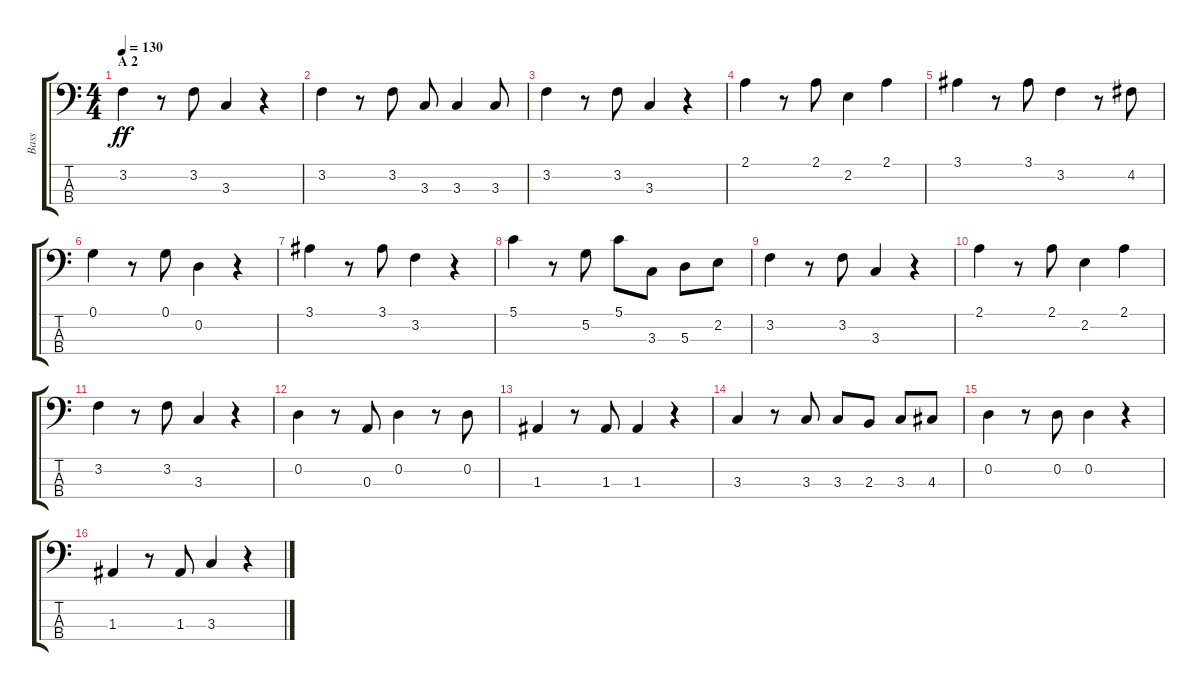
\track ("Bass" "Bass") {instrument acousticbass}
\staff {score tabs}
\tuning (G2 D2 A1 E1) {hide}
\ts (4 4)
\section ("" "A 2")
\tempo 130
\clef f4
\ks c
3.2.4{dy ff} r.8 3.2.8 3.3.4 r.4 |
3.2.4 r.8 3.2.8 3.3.8 3.3.4 3.3.8 |
3.2.4 r.8 3.2.8 3.3.4 r.4 |
2.1.4 r.8 2.1.8 2.2.4 2.1.4 |
3.1.4 r.8 3.1.8 3.2.4 r.8 4.2.8 |
0.1.4 r.8 0.1.8 0.2.4 r.4 |
3.1.4 r.8 3.1.8 3.2.4 r.4 |
5.1.4 r.8 5.2.8 5.1.8 3.3.8 5.3.8 2.2.8 |
3.2.4 r.8 3.2.8 3.3.4 r.4 |
2.1.4 r.8 2.1.8 2.2.4 2.1.4 |
3.2.4 r.8 3.2.8 3.3.4 r.4 |
0.2.4 r.8 0.3.8 0.2.4 r.8 0.2.8 |
1.3.4 r.8 1.3.8 1.3.4 r.4 |
3.3.4 r.8 3.3.8 3.3.8 2.3.8 3.3.8 4.3.8 |
0.2.4 r.8 0.2.8 0.2.4 r.4 |
1.3.4 r.8 1.3.8 3.3.4 r.4
